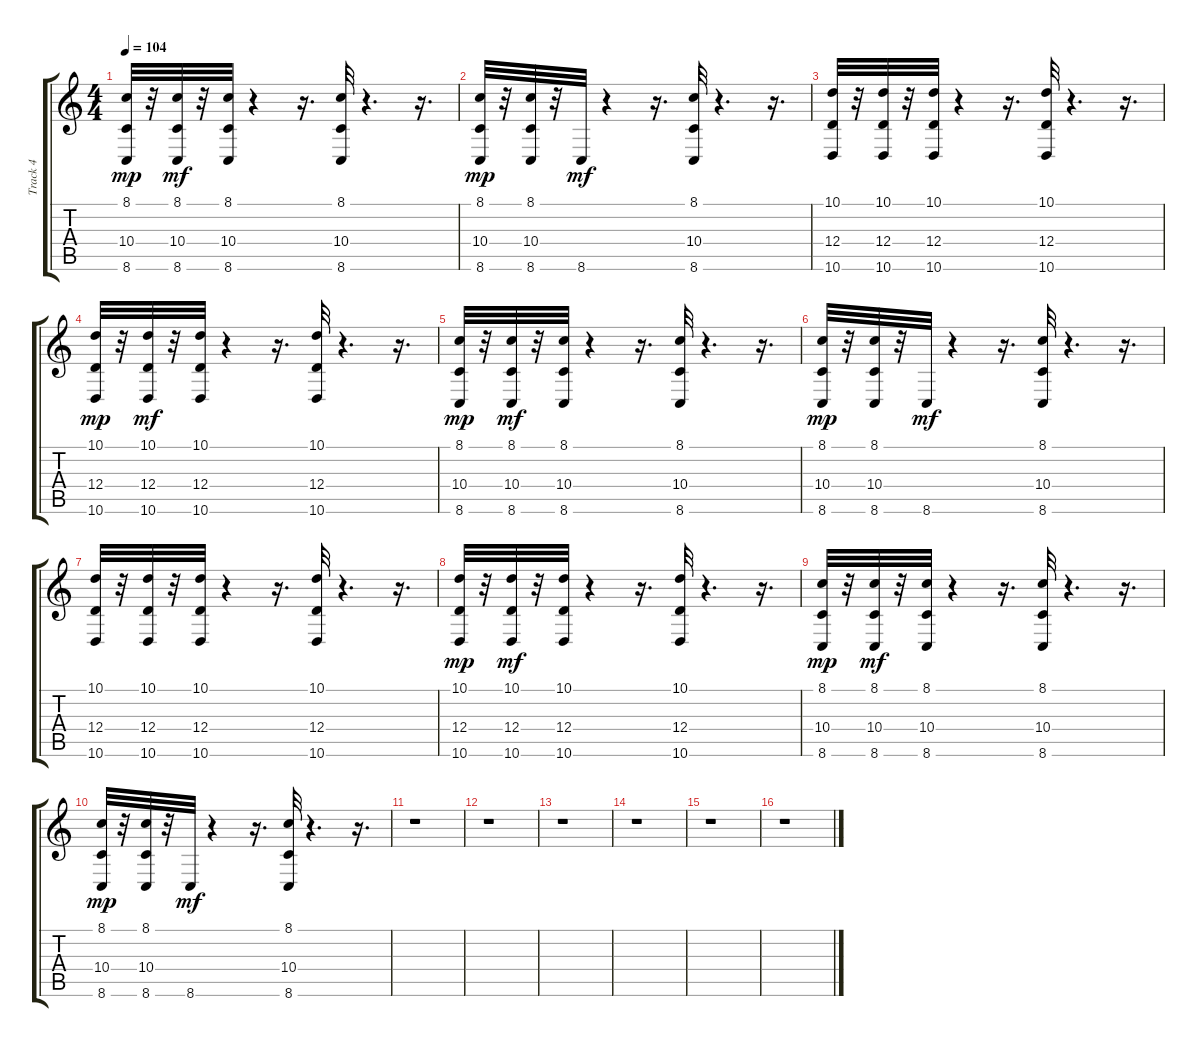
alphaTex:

\track ("Track 4" "Track 4") {instrument acousticgrandpiano}
\staff {score tabs}
\tuning (E4 B3 G3 D3 A2 E2) {hide}
\ts (4 4)
\tempo 104
\clef g2
\ks c
(8.1 10.4 8.6).32{dy mp} r.32 (8.1 10.4 8.6).32{dy mf} r.32 (8.1 10.4 8.6).32 r.4 r.16{d} (8.1 10.4 8.6).32 r.4{d} r.16{d} |
(8.1 10.4 8.6).32{dy mp} r.32 (8.1 10.4 8.6).32 r.32 8.6.32{dy mf} r.4 r.16{d} (8.1 10.4 8.6).32 r.4{d} r.16{d} |
(10.1 12.4 10.6).32 r.32 (10.1 12.4 10.6).32 r.32 (10.1 12.4 10.6).32 r.4 r.16{d} (10.1 12.4 10.6).32 r.4{d} r.16{d} |
(10.1 12.4 10.6).32{dy mp} r.32 (10.1 12.4 10.6).32{dy mf} r.32 (10.1 12.4 10.6).32 r.4 r.16{d} (10.1 12.4 10.6).32 r.4{d} r.16{d} |
(8.1 10.4 8.6).32{dy mp} r.32 (8.1 10.4 8.6).32{dy mf} r.32 (8.1 10.4 8.6).32 r.4 r.16{d} (8.1 10.4 8.6).32 r.4{d} r.16{d} |
(8.1 10.4 8.6).32{dy mp} r.32 (8.1 10.4 8.6).32 r.32 8.6.32{dy mf} r.4 r.16{d} (8.1 10.4 8.6).32 r.4{d} r.16{d} |
(10.1 12.4 10.6).32 r.32 (10.1 12.4 10.6).32 r.32 (10.1 12.4 10.6).32 r.4 r.16{d} (10.1 12.4 10.6).32 r.4{d} r.16{d} |
(10.1 12.4 10.6).32{dy mp} r.32 (10.1 12.4 10.6).32{dy mf} r.32 (10.1 12.4 10.6).32 r.4 r.16{d} (10.1 12.4 10.6).32 r.4{d} r.16{d} |
(8.1 10.4 8.6).32{dy mp} r.32 (8.1 10.4 8.6).32{dy mf} r.32 (8.1 10.4 8.6).32 r.4 r.16{d} (8.1 10.4 8.6).32 r.4{d} r.16{d} |
(8.1 10.4 8.6).32{dy mp} r.32 (8.1 10.4 8.6).32 r.32 8.6.32{dy mf} r.4 r.16{d} (8.1 10.4 8.6).32 r.4{d} r.16{d} |
r.1 |
r.1 |
r.1 |
r.1 |
r.1 |
r.1
